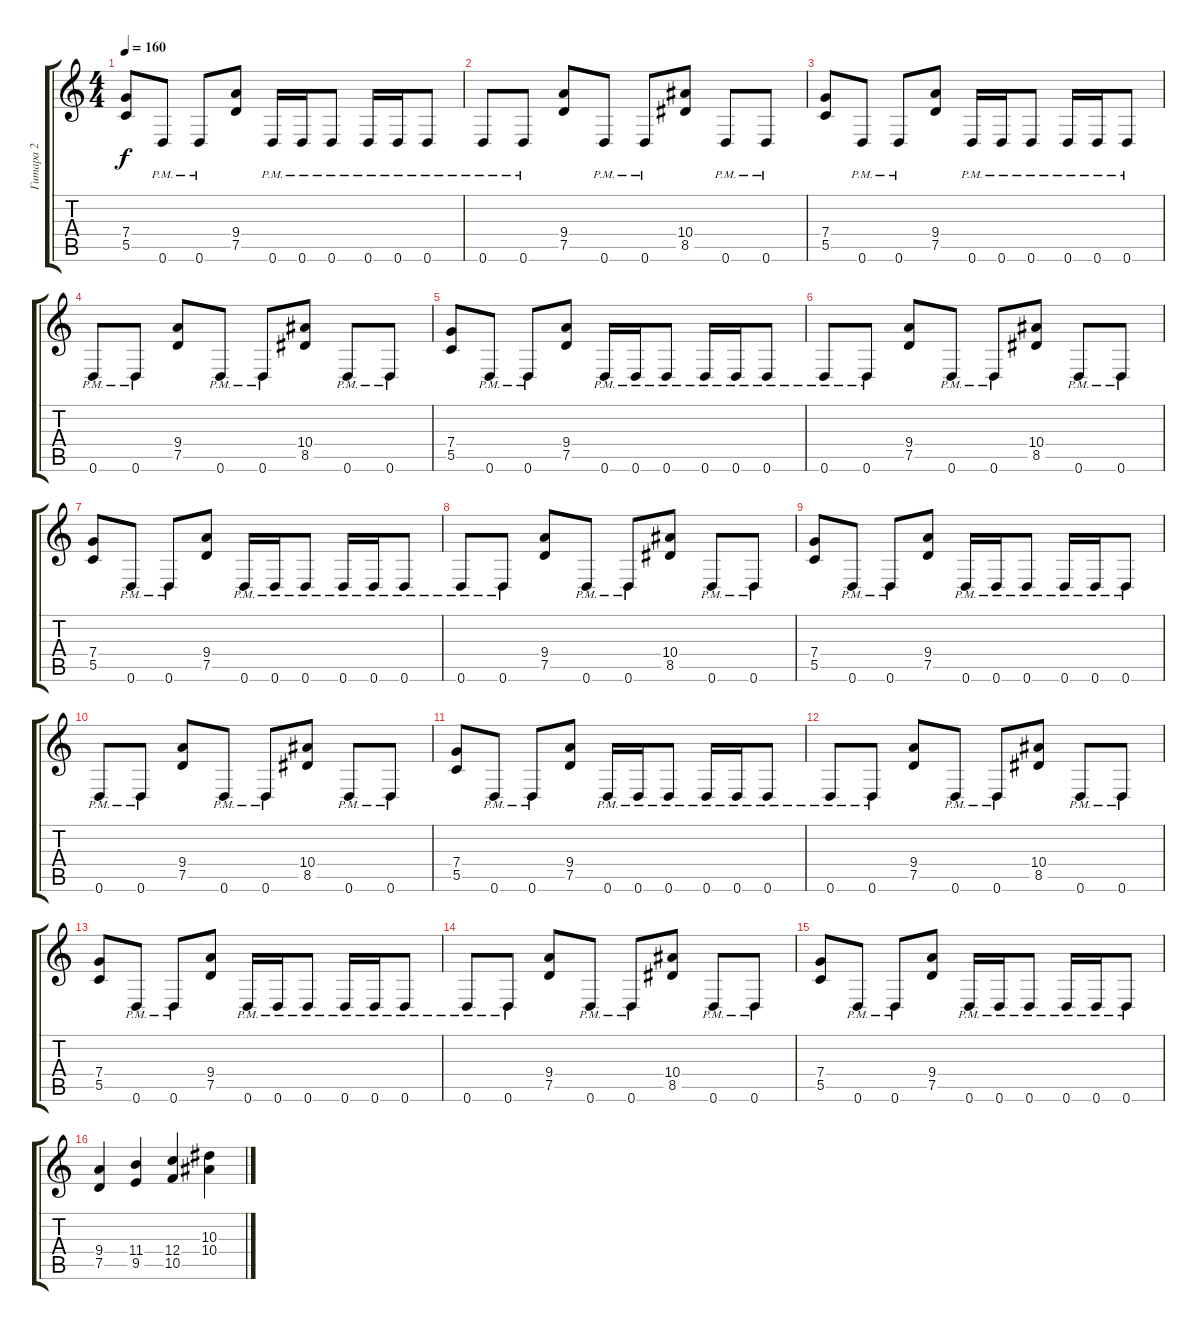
\track ("Гитара 2" "Гитара 2") {instrument overdrivenguitar}
\staff {score tabs}
\tuning (D4 A3 F3 C3 G2 D2) {hide}
\ts (4 4)
\tempo 160
\clef g2
\ks c
(7.4 5.5).8{dy f} 0.6{pm}.8 0.6{pm}.8 (9.4 7.5).8 0.6{pm}.16 0.6{pm}.16 0.6{pm}.8 0.6{pm}.16 0.6{pm}.16 0.6{pm}.8 |
0.6{pm}.8 0.6{pm}.8 (9.4 7.5).8 0.6{pm}.8 0.6{pm}.8 (10.4 8.5).8 0.6{pm}.8 0.6{pm}.8 |
(7.4 5.5).8 0.6{pm}.8 0.6{pm}.8 (9.4 7.5).8 0.6{pm}.16 0.6{pm}.16 0.6{pm}.8 0.6{pm}.16 0.6{pm}.16 0.6{pm}.8 |
0.6{pm}.8 0.6{pm}.8 (9.4 7.5).8 0.6{pm}.8 0.6{pm}.8 (10.4 8.5).8 0.6{pm}.8 0.6{pm}.8 |
(7.4 5.5).8 0.6{pm}.8 0.6{pm}.8 (9.4 7.5).8 0.6{pm}.16 0.6{pm}.16 0.6{pm}.8 0.6{pm}.16 0.6{pm}.16 0.6{pm}.8 |
0.6{pm}.8 0.6{pm}.8 (9.4 7.5).8 0.6{pm}.8 0.6{pm}.8 (10.4 8.5).8 0.6{pm}.8 0.6{pm}.8 |
(7.4 5.5).8 0.6{pm}.8 0.6{pm}.8 (9.4 7.5).8 0.6{pm}.16 0.6{pm}.16 0.6{pm}.8 0.6{pm}.16 0.6{pm}.16 0.6{pm}.8 |
0.6{pm}.8 0.6{pm}.8 (9.4 7.5).8 0.6{pm}.8 0.6{pm}.8 (10.4 8.5).8 0.6{pm}.8 0.6{pm}.8 |
(7.4 5.5).8 0.6{pm}.8 0.6{pm}.8 (9.4 7.5).8 0.6{pm}.16 0.6{pm}.16 0.6{pm}.8 0.6{pm}.16 0.6{pm}.16 0.6{pm}.8 |
0.6{pm}.8 0.6{pm}.8 (9.4 7.5).8 0.6{pm}.8 0.6{pm}.8 (10.4 8.5).8 0.6{pm}.8 0.6{pm}.8 |
(7.4 5.5).8 0.6{pm}.8 0.6{pm}.8 (9.4 7.5).8 0.6{pm}.16 0.6{pm}.16 0.6{pm}.8 0.6{pm}.16 0.6{pm}.16 0.6{pm}.8 |
0.6{pm}.8 0.6{pm}.8 (9.4 7.5).8 0.6{pm}.8 0.6{pm}.8 (10.4 8.5).8 0.6{pm}.8 0.6{pm}.8 |
(7.4 5.5).8 0.6{pm}.8 0.6{pm}.8 (9.4 7.5).8 0.6{pm}.16 0.6{pm}.16 0.6{pm}.8 0.6{pm}.16 0.6{pm}.16 0.6{pm}.8 |
0.6{pm}.8 0.6{pm}.8 (9.4 7.5).8 0.6{pm}.8 0.6{pm}.8 (10.4 8.5).8 0.6{pm}.8 0.6{pm}.8 |
(7.4 5.5).8 0.6{pm}.8 0.6{pm}.8 (9.4 7.5).8 0.6{pm}.16 0.6{pm}.16 0.6{pm}.8 0.6{pm}.16 0.6{pm}.16 0.6{pm}.8 |
(9.4 7.5).4 (11.4 9.5).4 (12.4 10.5).4 (10.3 10.4).4
